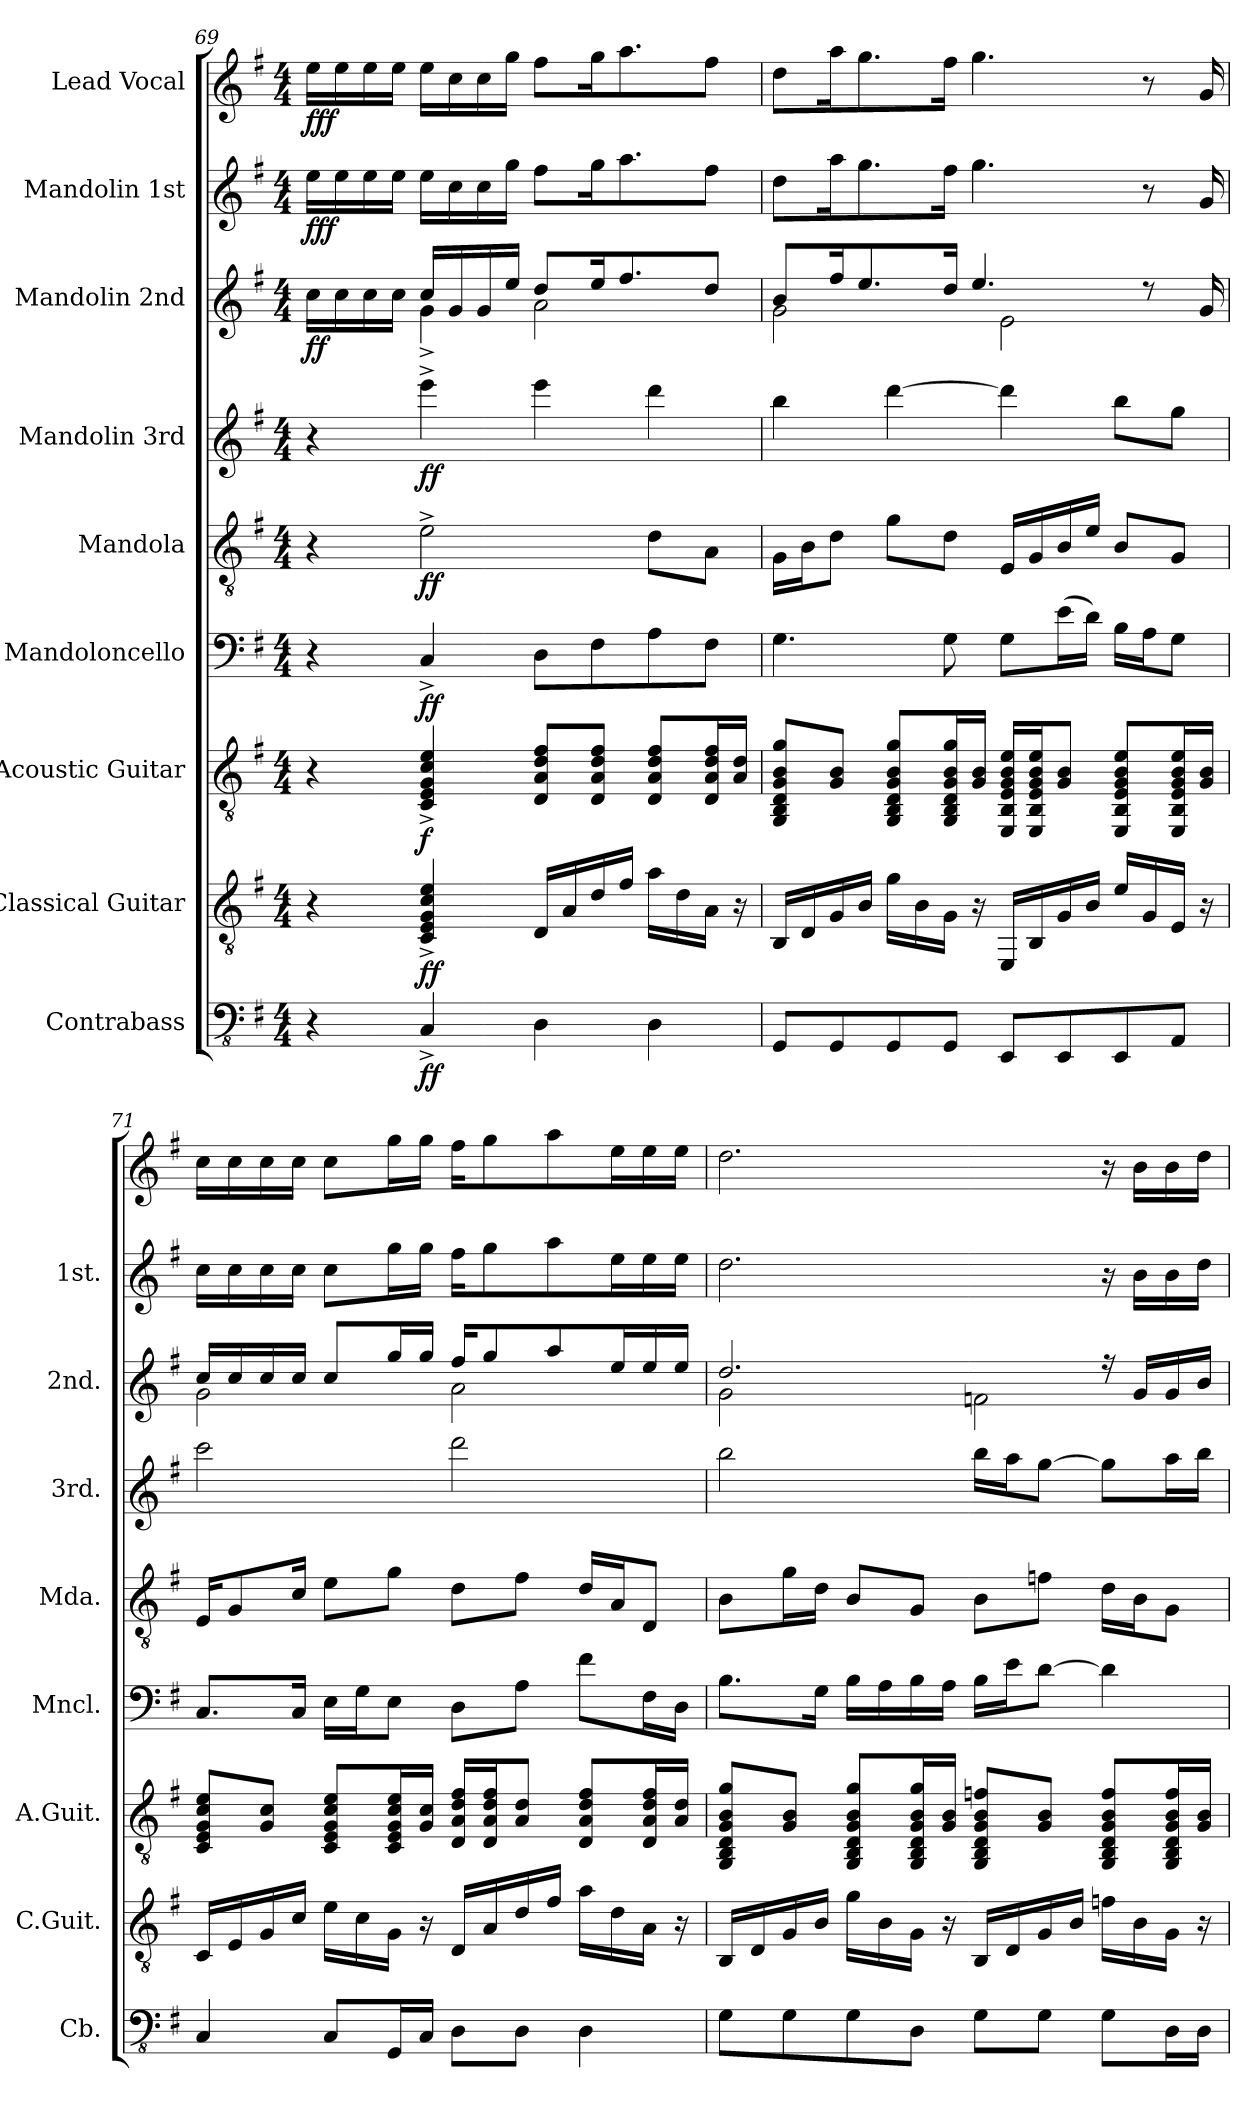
**kern	**dynam	**kern	**dynam	**kern	**dynam	**kern	**dynam	**kern	**dynam	**kern	**dynam	**kern	**dynam	**kern	**dynam	**kern	**dynam
*part9	*part9	*part8	*part8	*part7	*part7	*part6	*part6	*part5	*part5	*part4	*part4	*part3	*part3	*part2	*part2	*part1	*part1
*staff9	*staff9	*staff8	*staff8	*staff7	*staff7	*staff6	*staff6	*staff5	*staff5	*staff4	*staff4	*staff3	*staff3	*staff2	*staff2	*staff1	*staff1
*I"Contrabass	*	*I"Classical Guitar	*	*I"Acoustic Guitar	*	*I"Mandoloncello	*	*I"Mandola	*	*I"Mandolin 3rd	*	*I"Mandolin 2nd	*	*I"Mandolin 1st	*	*I"Lead Vocal	*
*I'Cb.	*	*I'C.Guit.	*	*I'A.Guit.	*	*I'Mncl.	*	*I'Mda.	*	*I'3rd.	*	*I'2nd.	*	*I'1st.	*	*	*
*clefFv4	*	*clefGv2	*	*clefGv2	*	*clefF4	*	*clefGv2	*	*clefG2	*	*clefG2	*	*clefG2	*	*clefG2	*
*k[f#]	*	*k[f#]	*	*k[f#]	*	*k[f#]	*	*k[f#]	*	*k[f#]	*	*k[f#]	*	*k[f#]	*	*k[f#]	*
*M4/4	*	*M4/4	*	*M4/4	*	*M4/4	*	*M4/4	*	*M4/4	*	*M4/4	*	*M4/4	*	*M4/4	*
=69	=69	=69	=69	=69	=69	=69	=69	=69	=69	=69	=69	=69	=69	=69	=69	=69	=69
*	*	*	*	*	*	*	*	*	*	*	*	*^	*	*	*	*	*
4r	.	4r	.	4r	.	4r	.	4r	.	4r	.	16ccLL	4ryy	ff	16eeLL	fff	16eeLL	fff
.	.	.	.	.	.	.	.	.	.	.	.	16cc	.	.	16ee	.	16ee	.
.	.	.	.	.	.	.	.	.	.	.	.	16cc	.	.	16ee	.	16ee	.
.	.	.	.	.	.	.	.	.	.	.	.	16ccJJ	.	.	16eeJJ	.	16eeJJ	.
4CC^	ff	4C^ 4E^ 4G^ 4c^ 4e^	ff	4C^ 4E^ 4G^ 4c^ 4e^	f	4C^	ff	2e^	ff	4eee^	ff	16ccLL	4g^	.	16eeLL	.	16eeLL	.
.	.	.	.	.	.	.	.	.	.	.	.	16g	.	.	16cc	.	16cc	.
.	.	.	.	.	.	.	.	.	.	.	.	16g	.	.	16cc	.	16cc	.
.	.	.	.	.	.	.	.	.	.	.	.	16eeJJ	.	.	16ggJJ	.	16ggJJ	.
4DD	.	16DLL	.	8D 8A 8d 8f#L	.	8DL	.	.	.	4eee	.	8ddL	2a	.	8ff#L	.	8ff#L	.
.	.	16A	.	.	.	.	.	.	.	.	.	.	.	.	.	.	.	.
.	.	16d	.	8D 8A 8d 8f#J	.	8F#	.	.	.	.	.	16eeK	.	.	16ggK	.	16ggK	.
.	.	16f#JJ	.	.	.	.	.	.	.	.	.	8.ff#	.	.	8.aa	.	8.aa	.
4DD	.	16aLL	.	8D 8A 8d 8f#L	.	8A	.	8dL	.	4ddd	.	.	.	.	.	.	.	.
.	.	16d	.	.	.	.	.	.	.	.	.	.	.	.	.	.	.	.
.	.	16AJJ	.	16D 16A 16d 16f#L	.	8F#J	.	8AJ	.	.	.	8ddJ	.	.	8ff#J	.	8ff#J	.
.	.	16r	.	16A 16dJJ	.	.	.	.	.	.	.	.	.	.	.	.	.	.
=70	=70	=70	=70	=70	=70	=70	=70	=70	=70	=70	=70	=70	=70	=70	=70	=70	=70	=70
8GGGL	.	16BBLL	.	8GG 8BB 8D 8G 8B 8gL	.	4.G	.	16GLL	.	4bb	.	8bL	2g	.	8ddL	.	8ddL	.
.	.	16D	.	.	.	.	.	16BJ	.	.	.	.	.	.	.	.	.	.
8GGG	.	16G	.	8G 8BJ	.	.	.	8dJ	.	.	.	16ff#K	.	.	16aaK	.	16aaK	.
.	.	16BJJ	.	.	.	.	.	.	.	.	.	8.ee	.	.	8.gg	.	8.gg	.
8GGG	.	16gLL	.	8GG 8BB 8D 8G 8B 8gL	.	.	.	8gL	.	[4ddd	.	.	.	.	.	.	.	.
.	.	16B	.	.	.	.	.	.	.	.	.	.	.	.	.	.	.	.
8GGGJ	.	16GJJ	.	16GG 16BB 16D 16G 16B 16gL	.	8G	.	8dJ	.	.	.	16ddJk	.	.	16ff#Jk	.	16ff#Jk	.
.	.	16r	.	16G 16BJJ	.	.	.	.	.	.	.	4.ee	.	.	4.gg	.	4.gg	.
8EEEL	.	16EELL	.	16EE 16BB 16E 16G 16B 16eLL	.	8GL	.	16ELL	.	4ddd]	.	.	2e	.	.	.	.	.
.	.	16BB	.	16EE 16BB 16E 16G 16B 16eJ	.	.	.	16G	.	.	.	.	.	.	.	.	.	.
8EEE	.	16G	.	8G 8BJ	.	(16eL	.	16B	.	.	.	.	.	.	.	.	.	.
.	.	16BJJ	.	.	.	16dJJ)	.	16eJJ	.	.	.	.	.	.	.	.	.	.
8EEE	.	16eLL	.	8EE 8BB 8E 8G 8B 8eL	.	16BLL	.	8BL	.	8bbL	.	.	.	.	.	.	.	.
.	.	16G	.	.	.	16AJ	.	.	.	.	.	8r	.	.	8r	.	8r	.
8AAAJ	.	16EJJ	.	16EE 16BB 16E 16G 16B 16eL	.	8GJ	.	8GJ	.	8ggJ	.	.	.	.	.	.	.	.
.	.	16r	.	16G 16BJJ	.	.	.	.	.	.	.	16g	.	.	16g	.	16g	.
=71	=71	=71	=71	=71	=71	=71	=71	=71	=71	=71	=71	=71	=71	=71	=71	=71	=71	=71
4CC	.	16CLL	.	8C 8E 8G 8c 8eL	.	8.CL	.	16EKL	.	2ccc	.	16ccLL	2g	.	16ccLL	.	16ccLL	.
.	.	16E	.	.	.	.	.	8G	.	.	.	16cc	.	.	16cc	.	16cc	.
.	.	16G	.	8G 8cJ	.	.	.	.	.	.	.	16cc	.	.	16cc	.	16cc	.
.	.	16cJJ	.	.	.	16CJk	.	16cJk	.	.	.	16ccJJ	.	.	16ccJJ	.	16ccJJ	.
8CCL	.	16eLL	.	8C 8E 8G 8c 8eL	.	16ELL	.	8eL	.	.	.	8ccL	.	.	8ccL	.	8ccL	.
.	.	16c	.	.	.	16GJ	.	.	.	.	.	.	.	.	.	.	.	.
16GGGL	.	16GJJ	.	16C 16E 16G 16c 16eL	.	8EJ	.	8gJ	.	.	.	16ggL	.	.	16ggL	.	16ggL	.
16CCJJ	.	16r	.	16G 16cJJ	.	.	.	.	.	.	.	16ggJJ	.	.	16ggJJ	.	16ggJJ	.
8DDL	.	16DLL	.	16D 16A 16d 16f#LL	.	8DL	.	8dL	.	2ddd	.	16ff#KL	2a	.	16ff#KL	.	16ff#KL	.
.	.	16A	.	16D 16A 16d 16f#J	.	.	.	.	.	.	.	8gg	.	.	8gg	.	8gg	.
8DDJ	.	16d	.	8A 8dJ	.	8AJ	.	8f#J	.	.	.	.	.	.	.	.	.	.
.	.	16f#JJ	.	.	.	.	.	.	.	.	.	8aa	.	.	8aa	.	8aa	.
4DD	.	16aLL	.	8D 8A 8d 8f#L	.	8f#L	.	16dLL	.	.	.	.	.	.	.	.	.	.
.	.	16d	.	.	.	.	.	16AJ	.	.	.	16eeL	.	.	16eeL	.	16eeL	.
.	.	16AJJ	.	16D 16A 16d 16f#L	.	16F#L	.	8DJ	.	.	.	16ee	.	.	16ee	.	16ee	.
.	.	16r	.	16A 16dJJ	.	16DJJ	.	.	.	.	.	16eeJJ	.	.	16eeJJ	.	16eeJJ	.
=72	=72	=72	=72	=72	=72	=72	=72	=72	=72	=72	=72	=72	=72	=72	=72	=72	=72	=72
8GGL	.	16BBLL	.	8GG 8BB 8D 8G 8B 8gL	.	8.BL	.	8BL	.	2bb	.	2.dd	2g	.	2.dd	.	2.dd	.
.	.	16D	.	.	.	.	.	.	.	.	.	.	.	.	.	.	.	.
8GG	.	16G	.	8G 8BJ	.	.	.	16gL	.	.	.	.	.	.	.	.	.	.
.	.	16BJJ	.	.	.	16GJk	.	16dJJ	.	.	.	.	.	.	.	.	.	.
8GG	.	16gLL	.	8GG 8BB 8D 8G 8B 8gL	.	16BLL	.	8BL	.	.	.	.	.	.	.	.	.	.
.	.	16B	.	.	.	16A	.	.	.	.	.	.	.	.	.	.	.	.
8DDJ	.	16GJJ	.	16GG 16BB 16D 16G 16B 16gL	.	16B	.	8GJ	.	.	.	.	.	.	.	.	.	.
.	.	16r	.	16G 16BJJ	.	16AJJ	.	.	.	.	.	.	.	.	.	.	.	.
8GGL	.	16BBLL	.	8GG 8BB 8D 8G 8B 8fnL	.	16BLL	.	8BL	.	16bbLL	.	.	2fn	.	.	.	.	.
.	.	16D	.	.	.	16eJ	.	.	.	16aaJ	.	.	.	.	.	.	.	.
8GGJ	.	16G	.	8G 8BJ	.	[8dJ	.	8fnJ	.	[8ggJ	.	.	.	.	.	.	.	.
.	.	16BJJ	.	.	.	.	.	.	.	.	.	.	.	.	.	.	.	.
8GGL	.	16fnLL	.	8GG 8BB 8D 8G 8B 8fL	.	4d]	.	16dLL	.	8ggL]	.	16r	.	.	16r	.	16r	.
.	.	16B	.	.	.	.	.	16BJ	.	.	.	16gLL	.	.	16bLL	.	16bLL	.
16DDL	.	16GJJ	.	16GG 16BB 16D 16G 16B 16fL	.	.	.	8GJ	.	16aaL	.	16g	.	.	16b	.	16b	.
16DDJJ	.	16r	.	16G 16BJJ	.	.	.	.	.	16bbJJ	.	16bJJ	.	.	16ddJJ	.	16ddJJ	.
*	*	*	*	*	*	*	*	*	*	*	*	*v	*v	*	*	*	*	*
=	=	=	=	=	=	=	=	=	=	=	=	=	=	=	=	=	=
*-	*-	*-	*-	*-	*-	*-	*-	*-	*-	*-	*-	*-	*-	*-	*-	*-	*-
